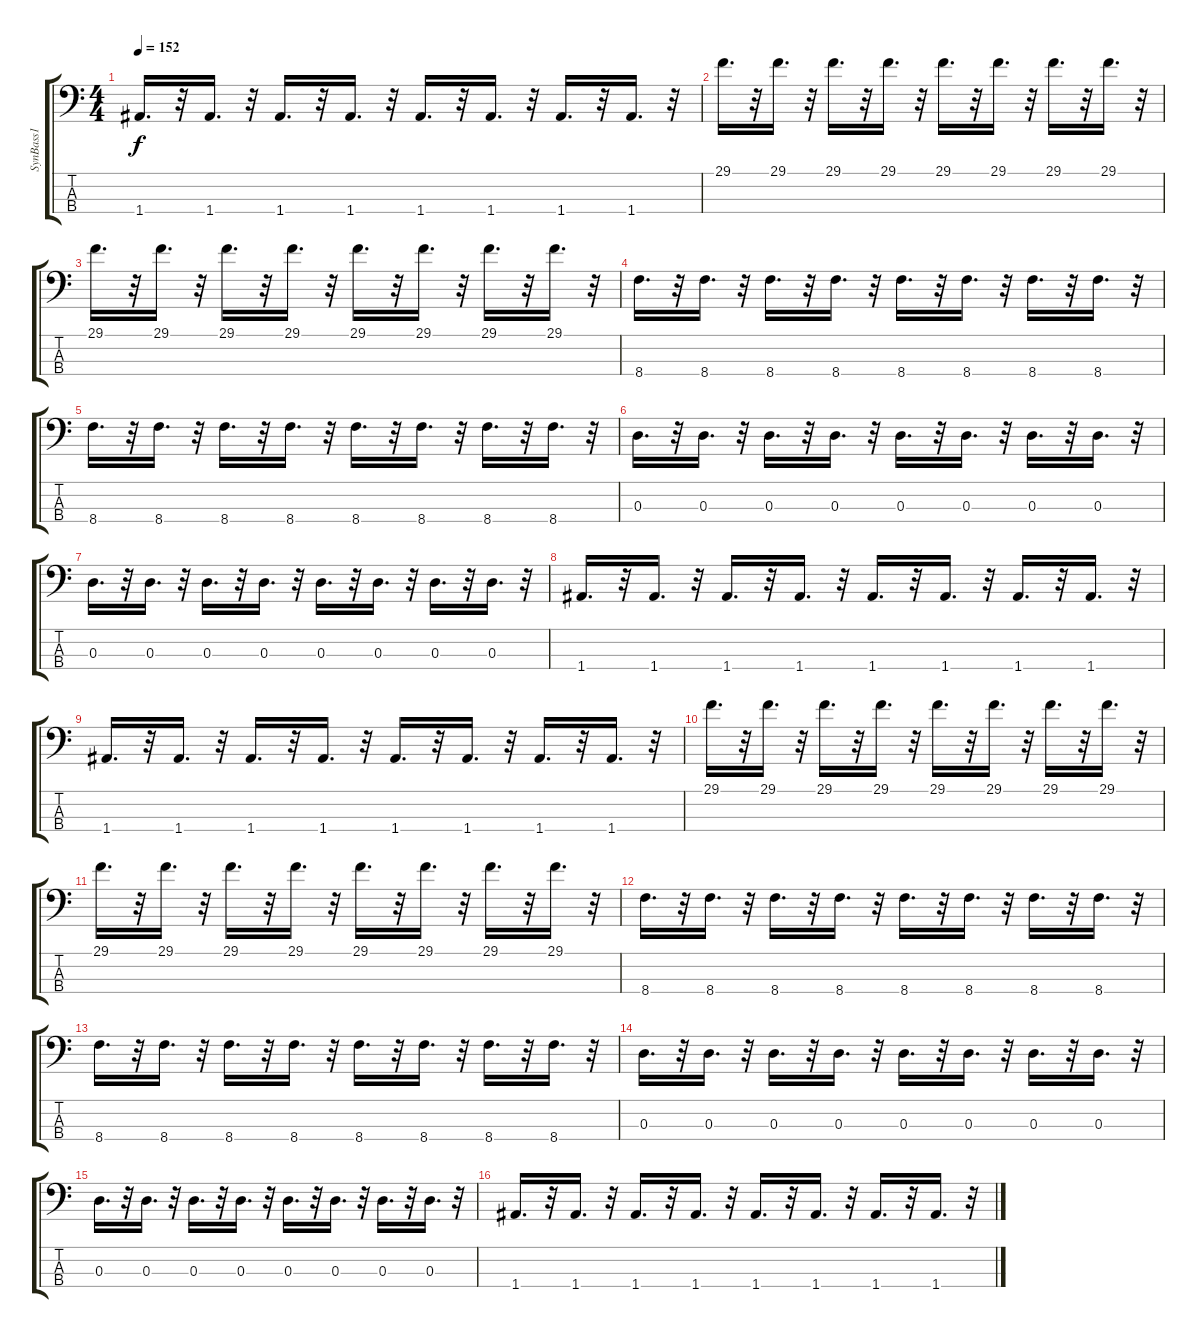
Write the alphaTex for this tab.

\track ("SynBass1" "SynBass1") {instrument synthbass1}
\staff {score tabs}
\tuning (C-1 G2 D2 A1) {hide}
\ts (4 4)
\tempo 152
\clef f4
\ks c
1.4.16{d dy f} r.32 1.4.16{d} r.32 1.4.16{d} r.32 1.4.16{d} r.32 1.4.16{d} r.32 1.4.16{d} r.32 1.4.16{d} r.32 1.4.16{d} r.32 |
29.1.16{d} r.32 29.1.16{d} r.32 29.1.16{d} r.32 29.1.16{d} r.32 29.1.16{d} r.32 29.1.16{d} r.32 29.1.16{d} r.32 29.1.16{d} r.32 |
29.1.16{d} r.32 29.1.16{d} r.32 29.1.16{d} r.32 29.1.16{d} r.32 29.1.16{d} r.32 29.1.16{d} r.32 29.1.16{d} r.32 29.1.16{d} r.32 |
8.4.16{d} r.32 8.4.16{d} r.32 8.4.16{d} r.32 8.4.16{d} r.32 8.4.16{d} r.32 8.4.16{d} r.32 8.4.16{d} r.32 8.4.16{d} r.32 |
8.4.16{d} r.32 8.4.16{d} r.32 8.4.16{d} r.32 8.4.16{d} r.32 8.4.16{d} r.32 8.4.16{d} r.32 8.4.16{d} r.32 8.4.16{d} r.32 |
0.3.16{d} r.32 0.3.16{d} r.32 0.3.16{d} r.32 0.3.16{d} r.32 0.3.16{d} r.32 0.3.16{d} r.32 0.3.16{d} r.32 0.3.16{d} r.32 |
0.3.16{d} r.32 0.3.16{d} r.32 0.3.16{d} r.32 0.3.16{d} r.32 0.3.16{d} r.32 0.3.16{d} r.32 0.3.16{d} r.32 0.3.16{d} r.32 |
1.4.16{d} r.32 1.4.16{d} r.32 1.4.16{d} r.32 1.4.16{d} r.32 1.4.16{d} r.32 1.4.16{d} r.32 1.4.16{d} r.32 1.4.16{d} r.32 |
1.4.16{d} r.32 1.4.16{d} r.32 1.4.16{d} r.32 1.4.16{d} r.32 1.4.16{d} r.32 1.4.16{d} r.32 1.4.16{d} r.32 1.4.16{d} r.32 |
29.1.16{d} r.32 29.1.16{d} r.32 29.1.16{d} r.32 29.1.16{d} r.32 29.1.16{d} r.32 29.1.16{d} r.32 29.1.16{d} r.32 29.1.16{d} r.32 |
29.1.16{d} r.32 29.1.16{d} r.32 29.1.16{d} r.32 29.1.16{d} r.32 29.1.16{d} r.32 29.1.16{d} r.32 29.1.16{d} r.32 29.1.16{d} r.32 |
8.4.16{d} r.32 8.4.16{d} r.32 8.4.16{d} r.32 8.4.16{d} r.32 8.4.16{d} r.32 8.4.16{d} r.32 8.4.16{d} r.32 8.4.16{d} r.32 |
8.4.16{d} r.32 8.4.16{d} r.32 8.4.16{d} r.32 8.4.16{d} r.32 8.4.16{d} r.32 8.4.16{d} r.32 8.4.16{d} r.32 8.4.16{d} r.32 |
0.3.16{d} r.32 0.3.16{d} r.32 0.3.16{d} r.32 0.3.16{d} r.32 0.3.16{d} r.32 0.3.16{d} r.32 0.3.16{d} r.32 0.3.16{d} r.32 |
0.3.16{d} r.32 0.3.16{d} r.32 0.3.16{d} r.32 0.3.16{d} r.32 0.3.16{d} r.32 0.3.16{d} r.32 0.3.16{d} r.32 0.3.16{d} r.32 |
1.4.16{d} r.32 1.4.16{d} r.32 1.4.16{d} r.32 1.4.16{d} r.32 1.4.16{d} r.32 1.4.16{d} r.32 1.4.16{d} r.32 1.4.16{d} r.32
